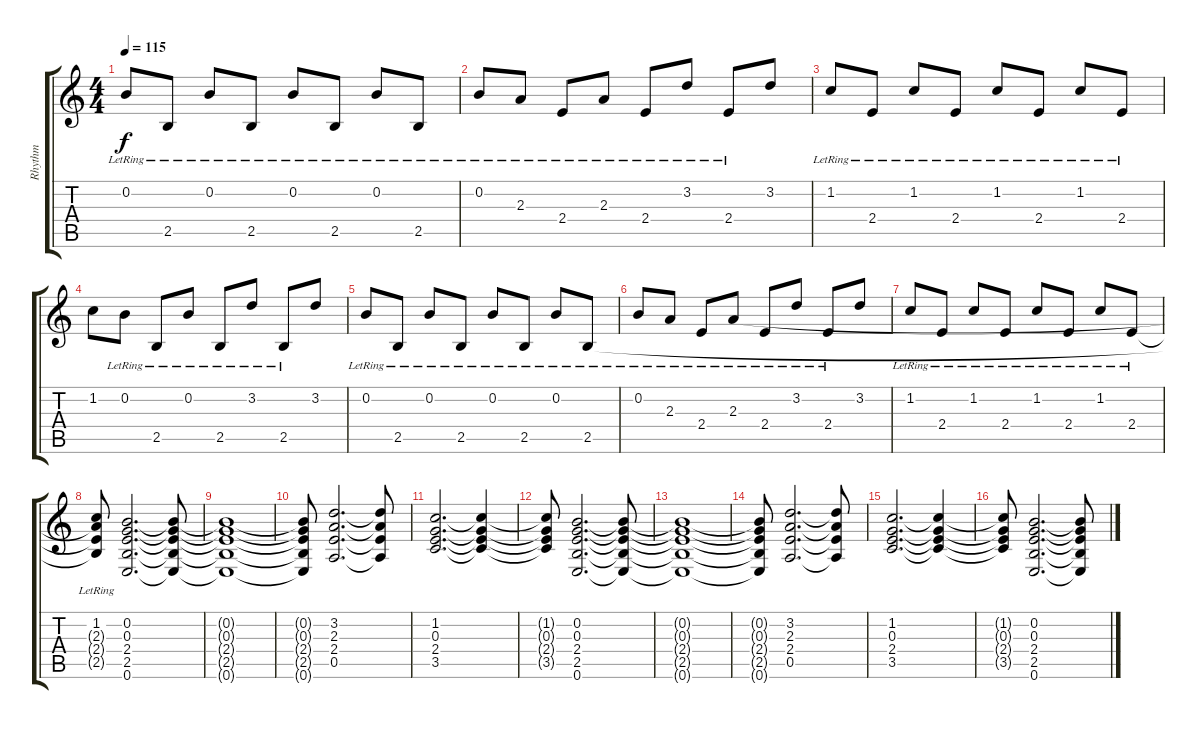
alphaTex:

\track ("Rhythm" "Rhythm") {instrument acousticguitarsteel}
\staff {score tabs}
\tuning (E4 B3 G3 D3 A2 E2) {hide}
\ts (4 4)
\tempo 115
\clef g2
\ks c
0.2{lr}.8{dy f} 2.5{lr}.8 0.2{lr}.8 2.5{lr}.8 0.2{lr}.8 2.5{lr}.8 0.2{lr}.8 2.5{lr}.8 |
0.2{lr}.8 2.3{lr}.8 2.4{lr}.8 2.3{lr}.8 2.4{lr}.8 3.2{lr}.8 2.4{lr}.8 3.2.8 |
1.2{lr}.8 2.4{lr}.8 1.2{lr}.8 2.4{lr}.8 1.2{lr}.8 2.4{lr}.8 1.2{lr}.8 2.4{lr}.8 |
1.2.8 0.2{lr}.8 2.5{lr}.8 0.2{lr}.8 2.5{lr}.8 3.2{lr}.8 2.5{lr}.8 3.2.8 |
0.2{lr}.8 2.5{lr}.8 0.2{lr}.8 2.5{lr}.8 0.2{lr}.8 2.5{lr}.8 0.2{lr}.8 2.5{lr}.8 |
0.2{lr}.8 2.3{lr}.8 2.4{lr}.8 2.3{lr}.8 2.4{lr}.8 3.2{lr}.8 2.4{lr}.8 3.2.8 |
1.2{lr}.8 2.4{lr}.8 1.2{lr}.8 2.4{lr}.8 1.2{lr}.8 2.4{lr}.8 1.2{lr}.8 2.4{lr}.8 |
(1.2{lr} 2.3{t} 2.4{t} 2.5{t}).8 (0.2 0.3 2.4 2.5 0.6).2{d volume 8 instrument distortionguitar} (0.2{t} 0.3{t} 2.4{t} 2.5{t} 0.6{t}).8 |
(0.2{t} 0.3{t} 2.4{t} 2.5{t} 0.6{t}).1 |
(0.2{t} 0.3{t} 2.4{t} 2.5{t} 0.6{t}).8 (3.2 2.3 2.4 0.5).2{d} (3.2{t} 2.3{t} 2.4{t} 0.5{t}).8 |
(1.2 0.3 2.4 3.5).2{d} (1.2{t} 0.3{t} 2.4{t} 3.5{t}).4 |
(1.2{t} 0.3{t} 2.4{t} 3.5{t}).8 (0.2 0.3 2.4 2.5 0.6).2{d} (0.2{t} 0.3{t} 2.4{t} 2.5{t} 0.6{t}).8 |
(0.2{t} 0.3{t} 2.4{t} 2.5{t} 0.6{t}).1 |
(0.2{t} 0.3{t} 2.4{t} 2.5{t} 0.6{t}).8 (3.2 2.3 2.4 0.5).2{d} (3.2{t} 2.3{t} 2.4{t} 0.5{t}).8 |
(1.2 0.3 2.4 3.5).2{d} (1.2{t} 0.3{t} 2.4{t} 3.5{t}).4 |
(1.2{t} 0.3{t} 2.4{t} 3.5{t}).8 (0.2 0.3 2.4 2.5 0.6).2{d} (0.2{t} 0.3{t} 2.4{t} 2.5{t} 0.6{t}).8
